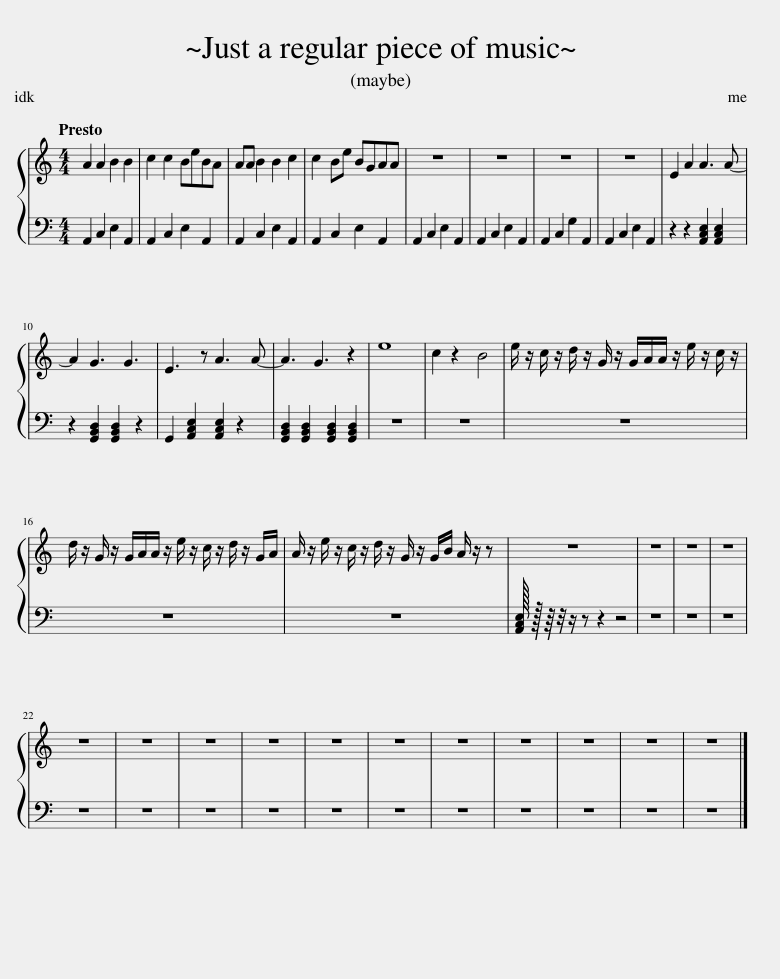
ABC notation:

X:1
%%score { 1 | 2 }
L:1/8
Q:1/4=187
M:4/4
I:linebreak $
K:C
V:1 treble
V:2 bass
V:1
 A2 A2 B2 B2 | c2 c2 BeBA | AA B2 B2 c2 | c2 Be BGAA | z8 | %5
 z8 | z8 | z8 | E2 A2 A3 A- |$ A2 G3 G3 | %10
 E3 z A3 A- | A3 G3 z2 | e8 | c2 z2 d4 | e/ z/ c/ z/ d/ z/ G/ z/ G/A/A/ z/ e/ z/ c/ z/ |$ %15
 d/ z/ G/ z/ G/A/A/ z/ e/ z/ c/ z/ d/ z/ G/A/ | A/ z/ e/ z/ c/ z/ d/ z/ G/ z/ G/B/ A/ z/ z | z8 | z8 | z8 | %20
 z8 |$ z8 | z8 | z8 | z8 | %25
 z8 | z8 | z8 | z8 | z8 | %30
 z8 | z8 |] %32
V:2
 A,,2 C,2 E,2 A,,2 | A,,2 C,2 E,2 A,,2 | A,,2 C,2 E,2 A,,2 | A,,2 C,2 E,2 A,,2 | A,,2 C,2 E,2 A,,2 | %5
 A,,2 C,2 E,2 A,,2 | A,,2 C,2 G,2 A,,2 | A,,2 C,2 E,2 A,,2 | z2 z2 [A,,C,E,]2 [A,,C,E,]2 |$ z2 [G,,B,,D,]2 [G,,B,,D,]2 z2 | %10
 G,,2 [A,,C,E,]2 [A,,C,E,]2 z2 | [G,,B,,D,]2 [G,,B,,D,]2 [G,,B,,D,]2 [G,,B,,D,]2 | z8 | z8 | z8 |$ %15
 z8 | z8 | [A,,C,E,]/16 z/16 z/8 z/4 z/ z z2 z4 | z8 | z8 | %20
 z8 |$ z8 | z8 | z8 | z8 | %25
 z8 | z8 | z8 | z8 | z8 | %30
 z8 | z8 |] %32
